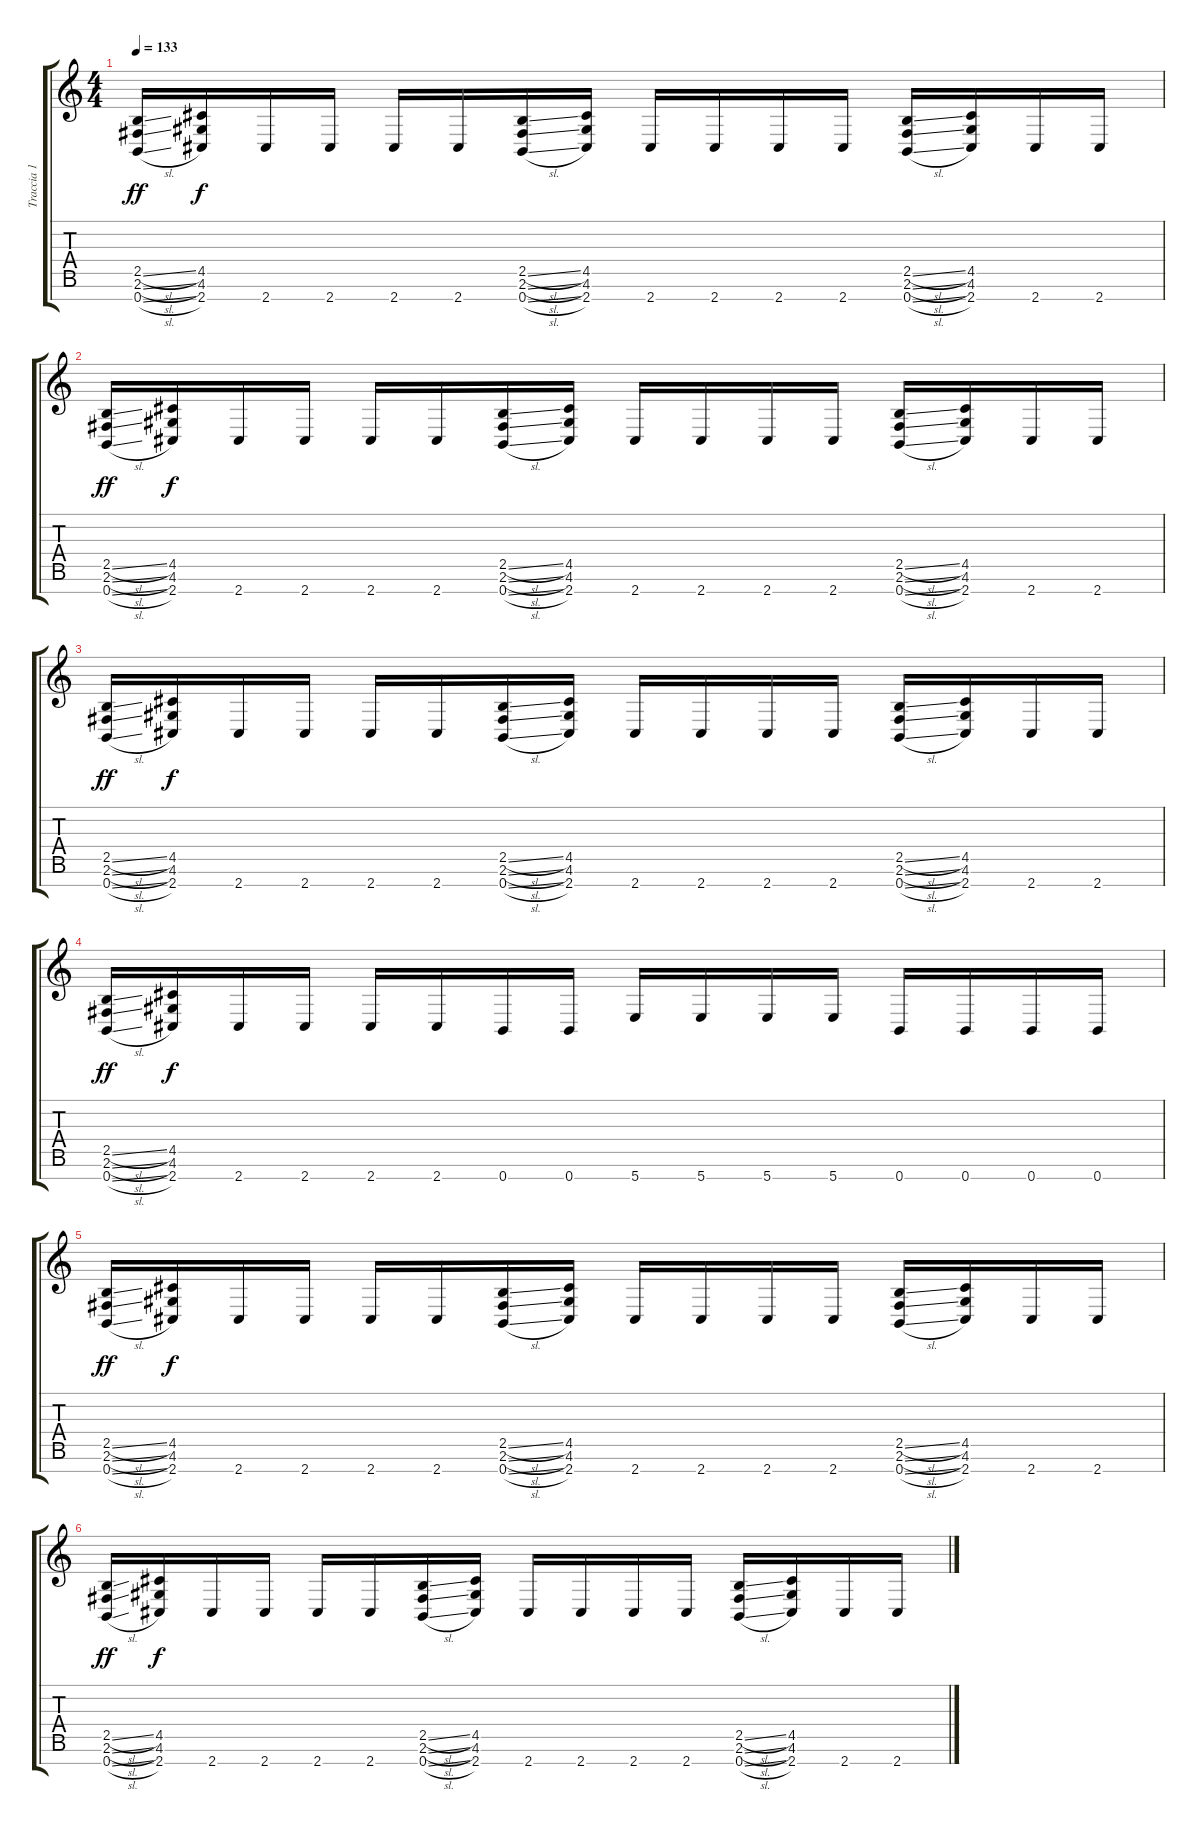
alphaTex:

\track ("Traccia 1" "Traccia 1") {instrument distortionguitar}
\staff {score tabs}
\tuning (E4 B3 G3 D3 A2 E2 B1) {hide}
\ts (4 4)
\tempo 133
\clef g2
\ks c
(2.5{sl} 2.6{sl} 0.7{sl}).16{dy ff} (4.5 4.6 2.7).16{dy f} 2.7.16 2.7.16 2.7.16 2.7.16 (2.5{sl} 2.6{sl} 0.7{sl}).16 (4.5 4.6 2.7).16 2.7.16 2.7.16 2.7.16 2.7.16 (2.5{sl} 2.6{sl} 0.7{sl}).16 (4.5 4.6 2.7).16 2.7.16 2.7.16 |
(2.5{sl} 2.6{sl} 0.7{sl}).16{dy ff} (4.5 4.6 2.7).16{dy f} 2.7.16 2.7.16 2.7.16 2.7.16 (2.5{sl} 2.6{sl} 0.7{sl}).16 (4.5 4.6 2.7).16 2.7.16 2.7.16 2.7.16 2.7.16 (2.5{sl} 2.6{sl} 0.7{sl}).16 (4.5 4.6 2.7).16 2.7.16 2.7.16 |
(2.5{sl} 2.6{sl} 0.7{sl}).16{dy ff} (4.5 4.6 2.7).16{dy f} 2.7.16 2.7.16 2.7.16 2.7.16 (2.5{sl} 2.6{sl} 0.7{sl}).16 (4.5 4.6 2.7).16 2.7.16 2.7.16 2.7.16 2.7.16 (2.5{sl} 2.6{sl} 0.7{sl}).16 (4.5 4.6 2.7).16 2.7.16 2.7.16 |
(2.5{sl} 2.6{sl} 0.7{sl}).16{dy ff} (4.5 4.6 2.7).16{dy f} 2.7.16 2.7.16 2.7.16 2.7.16 0.7.16 0.7.16 5.7.16 5.7.16 5.7.16 5.7.16 0.7.16 0.7.16 0.7.16 0.7.16 |
(2.5{sl} 2.6{sl} 0.7{sl}).16{dy ff} (4.5 4.6 2.7).16{dy f} 2.7.16 2.7.16 2.7.16 2.7.16 (2.5{sl} 2.6{sl} 0.7{sl}).16 (4.5 4.6 2.7).16 2.7.16 2.7.16 2.7.16 2.7.16 (2.5{sl} 2.6{sl} 0.7{sl}).16 (4.5 4.6 2.7).16 2.7.16 2.7.16 |
(2.5{sl} 2.6{sl} 0.7{sl}).16{dy ff} (4.5 4.6 2.7).16{dy f} 2.7.16 2.7.16 2.7.16 2.7.16 (2.5{sl} 2.6{sl} 0.7{sl}).16 (4.5 4.6 2.7).16 2.7.16 2.7.16 2.7.16 2.7.16 (2.5{sl} 2.6{sl} 0.7{sl}).16 (4.5 4.6 2.7).16 2.7.16 2.7.16
